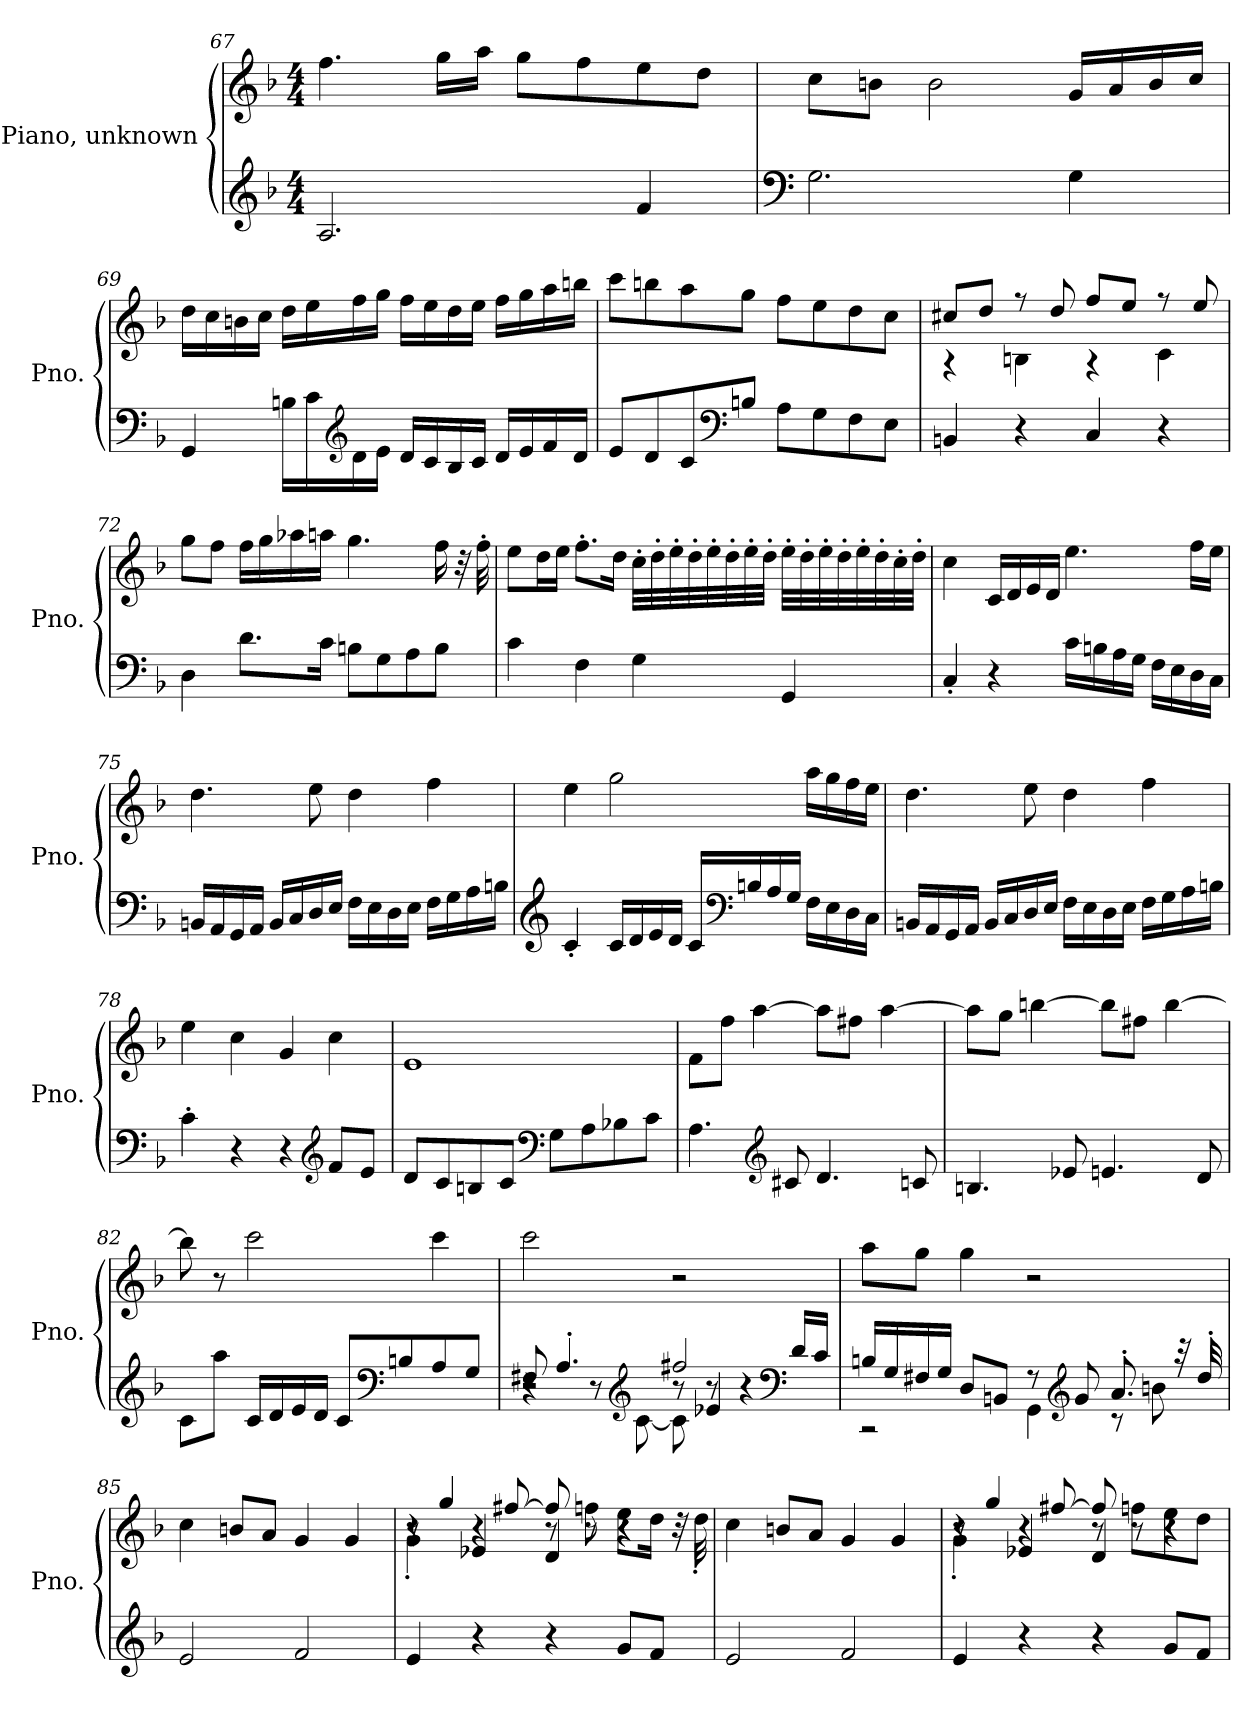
**kern	**kern
*part1	*part1
*staff2	*staff1
*I"Piano, unknown	*
*I'Pno.	*
*clefG2	*clefG2
*k[b-]	*k[b-]
*M4/4	*M4/4
=67	=67
2.A/	4.ff\
.	16gg\LL
.	16aa\JJ
.	8gg\L
.	8ff\
4f/	8ee\
.	8dd\J
=68	=68
*clefF4	*
2.G\	8cc\L
.	8bn\J
.	2b\
4G\	16g/LL
.	16a/
.	16b/
.	16cc/JJ
!!LO:LB:g=z
=69	=69
4GG/	16dd\LL
.	16cc\
.	16bn\
.	16cc\JJ
16Bn\LL	16dd\LL
16c\	16ee\
*clefG2	*
16d\	16ff\
16e\JJ	16gg\JJ
16d/LL	16ff\LL
16c/	16ee\
16B/	16dd\
16c/JJ	16ee\JJ
16d/LL	16ff\LL
16e/	16gg\
16f/	16aa\
16d/JJ	16bbn\JJ
=70	=70
8e/L	8ccc\L
8d/	8bbn\
8c/	8aa\
*clefF4	*
8Bn/J	8gg\J
8A\L	8ff\L
8G\	8ee\
8F\	8dd\
8E\J	8cc\J
=71	=71
*	*^
4BBn/	8cc#X/L	4r
.	8dd/J	.
4r	8r	4Bn\
.	8dd/	.
4C/	8ff/L	4r
.	8ee/J	.
4r	8r	4c\
.	8ee/	.
*	*v	*v
!!LO:LB:g=z
=72	=72
4D\	8gg\L
.	8ff\J
8.d\L	16ff\LL
.	16gg\
.	16aa-X\
16c\Jk	16aan\JJ
8Bn\L	4.gg\
8G\	.
8A\	.
8B\J	16ff\
.	32r
.	32ff'\
=73	=73
4c\	8ee\L
.	16dd\L
.	16ee\JJ
4F\	8.ff'\L
.	16dd\Jk
4G\	32cc'\LLL
.	32dd'\
.	32ee'\
.	32dd'\
.	32ee'\
.	32dd'\
.	32ee'\
.	32dd'\JJJ
4GG/	32ee'\LLL
.	32dd'\
.	32ee'\
.	32dd'\
.	32ee'\
.	32dd'\
.	32cc'\
.	32dd'\JJJ
!!LO:LB:g=z
=74	=74
4C'/	4cc\
4r	16c/LL
.	16d/
.	16e/
.	16d/JJ
16c\LL	4.ee\
16Bn\	.
16A\	.
16G\JJ	.
16F\LL	.
16E\	.
16D\	16ff\LL
16C\JJ	16ee\JJ
=75	=75
16BBn/LL	4.dd\
16AA/	.
16GG/	.
16AA/JJ	.
16BB/LL	.
16C/	.
16D/	8ee\
16E/JJ	.
16F\LL	4dd\
16E\	.
16D\	.
16E\JJ	.
16F\LL	4ff\
16G\	.
16A\	.
16Bn\JJ	.
!!LO:PB:g=z
=76	=76
*clefG2	*
4c'/	4ee\
16c/LL	2gg\
16d/	.
16e/	.
16d/JJ	.
16c/LL	.
*clefF4	*
16Bn/	.
16A/	.
16G/JJ	.
16F\LL	16aa\LL
16E\	16gg\
16D\	16ff\
16C\JJ	16ee\JJ
=77	=77
16BBn/LL	4.dd\
16AA/	.
16GG/	.
16AA/JJ	.
16BB/LL	.
16C/	.
16D/	8ee\
16E/JJ	.
16F\LL	4dd\
16E\	.
16D\	.
16E\JJ	.
16F\LL	4ff\
16G\	.
16A\	.
16Bn\JJ	.
=78	=78
4c'\	4ee\
4r	4cc\
4r	4g/
*clefG2	*
8f/L	4cc\
8e/J	.
!!LO:LB:g=z
=79	=79
8d/L	1e
8c/	.
8Bn/	.
8c/J	.
*clefF4	*
8G\L	.
8A\	.
8B-X\	.
8c\J	.
=80	=80
4.A\	8f\L
.	8ff\J
.	[4aa\
*clefG2	*
8c#X/	.
4.d/	8aa\L]
.	8ff#X\J
.	[4aa\
8cn/	.
=81	=81
4.Bn/	8aa\L]
.	8gg\J
.	[4bbn\
8e-X/	.
4.en/	8bb\L]
.	8ff#X\J
.	[4bb\
8d/	.
!!LO:LB:g=z
=82	=82
8c\L	8bb\]
8aa\J	8r
16c/LL	2ccc\
16d/	.
16e/	.
16d/JJ	.
8c/L	.
*clefF4	*
8Bn/	.
8A/	4ccc\
8G/J	.
=83	=83
*^	*
*	*^	*
2r	4r	8F#X/	2ccc\
.	.	4.A'/	.
.	8r	.	.
*clefG2	*	*	*
.	[8c\	.	.
2ff#X/	8c\]	8r	2r
.	8r	4e-X/	.
.	4r	.	.
*clefF4	*	*	*
.	.	16d/LL	.
.	.	16c/JJ	.
*	*v	*v	*
!!LO:LB:g=z
=84	=84	=84
16Bn/LL	2r	8aa\L
16G/	.	.
16F#X/	.	8gg\J
16G/JJ	.	.
8D/L	.	4gg\
8BBn/J	.	.
8r	4GG\	2r
*clefG2	*	*
8g/	.	.
8.a'/	8r	.
.	8bn\	.
32r	.	.
32dd'/	.	.
*v	*v	*
=85	=85
2e/	4cc\
.	8bn/L
.	8a/J
2f/	4g/
.	4g/
=86	=86
*	*^
*	*	*^
4e/	8r	4g'\	4r
.	4gg/	.	.
4r	.	4r	4e-X/
.	[8ff#X/	.	.
4r	8ff#/]	8r	4d/
.	8r	8ffn\	.
8g/L	4r	8ee\L	4r
8f/J	.	16dd\Jk	.
.	.	32r	.
.	.	32dd'\	.
*	*v	*v	*v
=87	=87
2e/	4cc\
.	8bn/L
.	8a/J
2f/	4g/
.	4g/
!!LO:LB:g=z
=88	=88
*	*^
*	*	*^
4e/	8r	4g'\	4r
.	4gg/	.	.
4r	.	4r	4e-X/
.	[8ff#X/	.	.
4r	8ff#/]	8r	4d/
.	8r	8ffn\L	.
8g/L	4r	8ee\	4r
8f/J	.	8dd\J	.
*	*v	*v	*v
=	=
*-	*-
